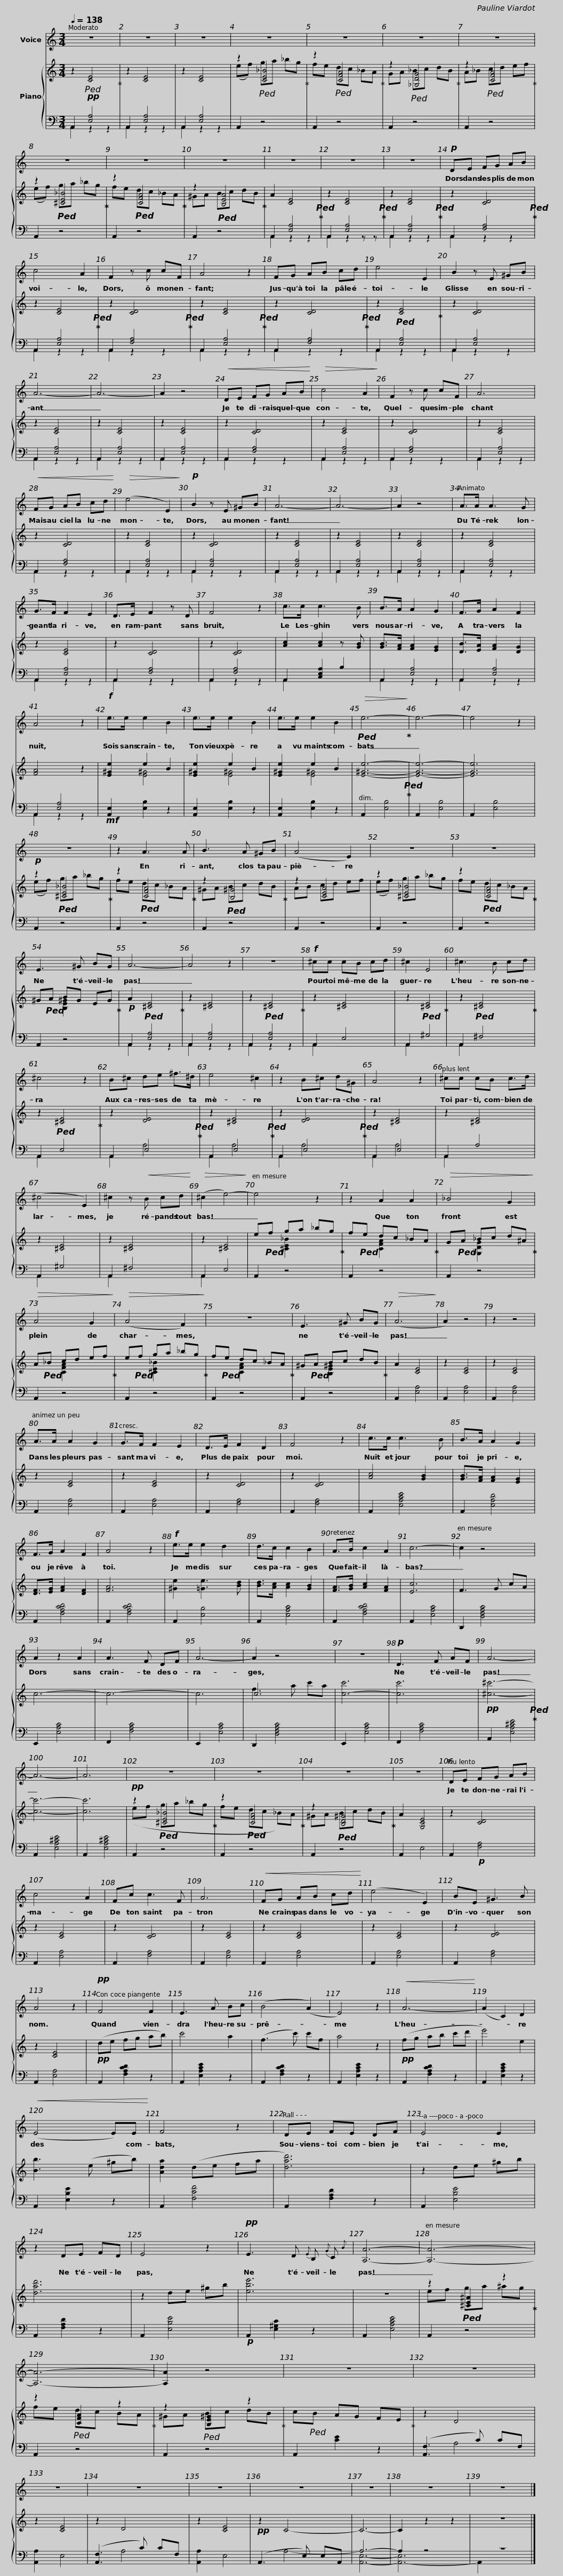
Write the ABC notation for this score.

X:1
%%score 1 { ( 2 5 ) | ( 3 4 ) }
L:1/8
Q:1/4=138
M:3/4
I:linebreak $
K:C
V:1 treble
V:2 treble
V:5 treble
V:3 bass
V:4 bass
V:1
 z6 | z6 | z6 | z6 | z6 | %5
 z6 | z6 |$ z6 | z6 | z6 | %10
 z6 | z6 | z6 |!p! DE FG AB |$ c4 A2 | %15
 F2 z c cF | A4 z2 | FG AB cd | e4 E2 | B2 z E ^GB | %20
 A6- | A6- |$ A2 z4 |!<(! DE FG AB!<)! |!>(! c4 A2!>)! | %25
 F2 z c cF | A6 |!<(! FG AB cd!<)! |!>(! (e4 E2)!>)! |$!p! B2 z E ^GB | %30
 A6- | A6- | A2 z4 | A>A A3 G | G>F F2 E2 | %35
 D>E F2 z D | F4 z2 |$ c>c c3 B | B>A A2 G2 | F>G A2 F2 | %40
 A4 z2 |!f! e>e e2 B2 | e>e e2 B2 |$ e>e e2 B2 |!>(!!ped! e6-!>)!!ped-up! | %45
 e6- | e4 z2 | z6 | z2 A3 A | B3 A ^GB |$ %50
 (A4 E2) | z6 | z6 | E3 ^G BG | A6- | %55
 A4 z2 | z6 |$!f! ^cc cB cd | ^c2 E4 | ^c3 B cd | %60
 ^c4 z2 | B^c de ^f>^d | e4 ^c2 |$ z2 B^c d^G | A4 z2 | %65
 ^cc cB c>d | (^c4 E2) | ^c2 z!<(! B cd!<)! |!>(! (^c2 e4-)!>)! |$ e4 z2 | %70
 z2 A2 A2 |!>(! _B4 G2!>)! |!>(! A4 G2!>)! |!>(! (A4 F2)!>)! | z6 |$ %75
 E3 ^G BG |!>(! (A6!>)! | A2) z4 | z2 z4 | A>A A2 G2 | %80
 G>F F2 E2 | D>E F2 D2 | F4 z2 |$ c>c c3 B | B>A A2 G2 | %85
 F>G A2 F2 | A4 z2 |!f! e>e e2 d2 | d>c c2 B2 | A>B c2 A2 |$ %90
 c6- | c2 z4 | A2 z2 A2 | A3 F DF | A6- | %95
 A2 z4 | z6 |!p! D3 F AF | A6- |$ A6- | %100
 A6 | z6 | z6 | z6 | z6 | %105
 DE FG AB | c4 A2 |$ Fc c3 F | A6 |!<(! FG AB cd!<)! | %110
 (e4 E2) | BE ^G3 B | A4 z2 |$!pp! F4 F2 | E3 A Bc | %115
 (B4 (A2) | E4) z2 |!<(! A6-!<)! | (A2 C2) D2 |!<(! (E4 E)E!<)! |$ %120
 F4 z2 | DE FE DF | E4 E2 | z2 DE FD | E4 z2 |$ %125
!pp! E3 D{E} B,{G} C{B} | [A,A]6- | [A,A]6- | [A,A]6- | [A,A]2 z4 | %130
 z6 |$ z6 | z6 | z6 | z6 | %135
 z6 | z6 | z6 | z6 |] %139
V:2
 z2!ped!!pp! [CE]4!ped-up! | z2 [CE]4 | z2 [CE]4 | z2!ped! [CE_B]4!ped-up! | z2!ped! [CFA]4!ped-up! | %5
 z2!ped! [_G,DG]4!ped-up! | z2!ped! [CFA]4!ped-up! |$ z2!ped! [^CE_B]4!ped-up! | z2!ped! [CFA]4!ped-up! | z2!ped! [B,EA]4!ped-up! | %10
 A2 [CE]4!ped!!ped-up! | z2 [CE]4!ped!!ped-up! | z2 [CE]4!ped!!ped-up! | z2 [CD]4!ped!!ped-up! |$ z2 [CE]4!ped!!ped-up! | %15
 z2 [CD]4!ped!!ped-up! | z2 [CE]4!ped!!ped-up! | z2 [CD]4!ped!!ped-up! | z2!ped! [CE]4!ped-up! | z2 [CD]4 | %20
 z2 [CE]4 | z2 [CE]4 |$ z2 [CE]4 | z2 [CD]4 | z2 [CE]4 | %25
 z2 [CD]4 | z2 [CE]4 | z2 [CD]4 | z2 [CE]4 |$ z2 [CD]4 | %30
 z2 [CE]4 | z2 [CE]4 | z2 [CE]4 | z2 [CE]4 | z2 [CE]4 | %35
 z2 [CD]4 | z2 [CD]4 |$ [Ac]2 [Ac]2 z [GB] | [GB]>[FA] [FA]2 [EG]2 | [DB]>[EA] [FA]2 [DG]2 | %40
 [FA]4 z2 | [E^Ge]2 e2 B2 | [E^Ge]2 e2 B2 |$ [E^Ge]2 e2 B2 | [E^Ge]6-!ped!!ped-up! | %45
 [EGe]6- | [EGe]6 |!p! z2!ped! [^CE_B]4!ped-up! | z2!ped! [CFA]4!ped-up! | z2!ped! [B,^G]4!ped-up! |$ %50
 z2 [CEA]4 | z2 [^CE_B]4 | z2!ped! [CFA]4!ped-up! | ^G!ped!A BG EG!ped-up! |!p! A2!ped! [^CE]4!ped-up! | %55
 z2 [^CE]4 | z2!ped! [^CE]4!ped-up! |$ z2 [^CE]4 | z2!ped! [^CE]4!ped-up! | z2!ped! [^CE]4!ped-up! | %60
 z2!ped! [^CE]4!ped-up! | z2 [DE]4!ped!!ped-up! | z2 [^CE]4!ped!!ped-up! |$ z2 [DE]4!ped!!ped-up! | z2 [^CE]4 | %65
 z2 [^CE]4 | z2 [^CE]4 | z2 [^CE]4 | z2 [^CE]4 |$ e!ped!f ga _bg!ped-up! | %70
 f!ped!e dc _BA!ped-up! | G!ped!A _Bc d^A!ped-up! | A!ped!_B cd ef!ped-up! | e!ped!f ga _bg!ped-up! | f!ped!e dc _BA!ped-up! |$ %75
 ^G!ped!A Bc dB!ped-up! | A2 [CE]4 | z2 [CE]4 | z2 [CE]4 | z2 [CE]4 | %80
 z2 [CE]4 | z2 [CD]4 | z2 [CD]4 |$ [Ac]4 [GB]2 | [GB]>[FA] [FA]2 [EG]2 | %85
 [DF]>[EG] [FA]2 [DF]2 | [FA]6 | [^Ge]2 [=Ge]3 [Bd] | [Bd]>[Ac] [Ac]2 [GB]2 | [FA]>[GB] [Ac]2 [FA]2 |$ %90
 [Ec]6 | F3 G cA | c6- | c6- | c6 | %95
 c6 | [c-c']6 | [cc']6 |!pp! [^c^c']6-!ped!!ped-up! |$ [cc']6- | %100
 [cc']6 |!pp! z2!ped! [^CE_B]4!ped-up! | z2!ped! [CFA]4!ped-up! | z2!ped! [B,D^G]4!ped-up! | A2 [G,CE]4 | %105
 z2 [CD]4 | z2 [CE]4 |$ z2 [CD]4 | z2 [CE]4 | z2 [CE]4 | %110
 z2 [CE]4 | z2 [DE]4 | z2 [CE]4 |$!pp! (de fg ab) | c'4 a2 | %115
 (f3 c') c'f | a4 z2 |!pp! (fg ab c'd' | e'4) e2 | [Bb]3 (e ^gb) |$ %120
 [Ada]2 (de fa | [dad']6) | z2 de ^gb | [dad']6 | z2 de ^gb |$ %125
 [ebe']6 | z6 | z2!ped! [^CE^A]2 z2!ped-up! | z2!ped! [CFA]2 z2!ped-up! | z2!ped! [B,E^G]2 z2!ped-up! | %130
 c!ped!B AG FE!ped-up! |$ z2 D4 | z2 [CE]4 | z2 D4 | z2 [CE]4 | %135
!pp! z2 C4- | C6- | C2 z2 z2 | z6 |] %139
V:3
 A,,2 [E,A,]4 | A,,2 [E,A,]4 | A,,2 [E,A,]4 | A,,2 z4 | A,,2 z4 | %5
 A,,2 z4 | A,,2 z4 |$ A,,2 z4 | A,,2 z4 | A,,2 z4 | %10
 A,,2 [E,A,]4 | A,,2 [E,A,]4 | A,,2 [E,A,]4 | A,,2 [F,A,]4 |$ A,,2 [E,A,]4 | %15
 A,,2 [F,A,]4 | A,,2 [E,A,]4 | A,,2 [F,A,]4 | A,,2 [E,A,]4 | A,,2 [E,A,]4 | %20
 A,,2 [E,A,]4 | A,,2 [E,A,]4 |$ A,,2 [E,A,]4 | A,,2 [F,A,]4 | A,,2 [E,A,]4 | %25
 A,,2 [F,A,]4 | A,,2 [E,A,]4 | A,,2 [F,A,]4 | A,,2 [E,A,]4 |$ A,,2 [E,A,]4 | %30
 A,,2 [E,A,]4 | A,,2 [E,A,]4 | A,,2 [E,A,]4 | A,,2 [E,A,]4 | A,,2 [E,A,]4 | %35
 A,,2 [F,A,]4 | A,,2 [F,A,]4 |$ A,,2 [C,E,A,]2 B,2 | A,,2 [E,A,]4 | A,,2 [E,A,]4 | %40
 A,,2 [E,A,]4 |!mf! [A,,E,]2 [E,B,]2 z2 | [A,,E,]2 [E,B,]2 z2 |$ [A,,E,]2 [E,B,]2 z2 | A,,2 [E,B,]4 | %45
 A,,2 [E,B,]4 | A,,2 [E,B,]4 | A,,2 z4 | A,,2 z4 | A,,2 z4 |$ %50
 A,,2 z4 | A,,2 z4 | A,,2 z4 | A,,2 z4 | A,,2 [E,A,]4 | %55
 A,,2 [E,A,]4 | A,,2 [E,A,]4 |$ A,,2 E,4 | A,,2 ^G,4 | A,,2 ^F,4 | %60
 A,,2 E,4 | A,,2 E,4 | A,,2 E,4 |$ A,,2 E,4 | A,,2 E,4 | %65
 A,,2 A,4 | A,,2 ^G,4 | A,,2 ^F,4 | A,,2 E,4 |$ A,,2 z4 | %70
 A,,2 z4 | A,,2 z4 | A,,2 z4 | A,,2 z4 | A,,2 z4 |$ %75
 A,,2 z4 | A,,2 [E,A,]4 | A,,2 [E,A,]4 | A,,2 [E,A,]4 | A,,2 [E,A,]4 | %80
 A,,2 [E,A,]4 | A,,2 [F,A,]4 | A,,2 [F,A,]4 |$ A,,2 [E,A,CE]4 | A,,2 [E,A,D]4 | %85
 A,,2 [F,A,CD]4 | A,,2 [F,A,CD]4 | A,,2 [E,B,]4 | A,,2 [E,A,C]4 | A,,2 [F,A,CD]4 |$ %90
 A,,2 [E,A,C]4 | D,,2 [D,F,A,C]4 | E,,2 [E,A,C]4 | F,,2 [F,A,C]4 | E,,2 [E,A,C]4 | %95
 D,,2 [D,F,A,C]4 | E,,2 [E,A,C]4 | F,,2 [F,A,C]4 | A,,2 [E,A,^CE]4 |$ A,,2 [E,A,^CE]4 | %100
 A,,2 [E,A,^CE]4 | A,,2 z4 | A,,2 z4 | A,,2 z4 | A,,2 E,4 | %105
 A,,2!p! [F,A,]4 | A,,2 [E,A,]4 |$ A,,2 [F,A,]4 | A,,2 [E,A,]4 | A,,2 [E,A,]4 | %110
 A,,2 [E,A,]4 | A,,2 [F,A,]4 | A,,2 [E,A,]4 |$ A,,2 [F,A,CD]2 z2 | A,,2 [E,A,CE]2 z2 | %115
 A,,2 [F,A,CD]2 z2 | A,,2 [E,A,CE]2 z2 | A,,2 [F,A,CD]2 z2 | A,,2 [E,A,CE]2 z2 | A,,2 [E,B,E]2 z2 |$ %120
 A,,2 [F,CF]4 | A,,2 [F,A,D]2 z2 | A,,2 [E,B,E]4 | A,,2 [F,A,D]2 z2 | A,,2 [E,B,E]4 |$ %125
!p! A,,2 [E,^G,C]2 z2 | A,,2 [E,A,CE]4 | A,,2 z4 | A,,2 z4 | A,,2 z4 | %130
 A,,2 [CE]2 z2 |$ ([A,,F,]3 C) CF, | [A,,A,]2 E,4 | ([A,,F,]3 C) CF, | [A,,A,]2 E,4 | %135
 (A,,3 E,) E,A,, | A,6- | A,2 z4 | z6 |] %139
V:4
 A,,2 z2 z2 | A,,2 z2 z2 | A,,2 z2 z2 | x6 | x6 | %5
 x6 | x6 |$ x6 | x6 | x6 | %10
 A,,2 z2 z2 | A,,2 z2 z z | A,,2 z2 z2 | A,,2 z2 z2 |$ A,,2 z2 z2 | %15
 A,,2 z2 z2 | A,,2 z2 z2 | A,,2 z2 z2 | A,,2 z2 z2 | A,,2 z2 z2 | %20
 A,,2 z2 z2 | A,,2 z2 z2 |$ A,,2 z2 z2 | A,,2 z2 z2 | A,,2 z2 z2 | %25
 A,,2 z2 z2 | A,,2 z2 z2 | A,,2 z2 z2 | A,,2 z2 z2 |$ A,,2 z2 z2 | %30
 A,,2 z2 z2 | A,,2 z2 z2 | A,,2 z2 z2 | A,,2 z2 z2 | A,,2 z2 z2 | %35
 A,,2 z2 z2 | A,,2 z2 z2 |$ A,,2 x4 | A,,2 z2 z2 | A,,2 z2 z2 | %40
 A,,2 z2 z2 | x6 | x6 |$ x6 | x6 | %45
 x6 | x6 | x6 | x6 | x6 |$ %50
 x6 | x6 | x6 | x2 z4 | A,,2 z2 z2 | %55
 A,,2 z2 z2 | A,,2 z2 z2 |$ A,,2 x4 | A,,2 x4 | A,,2 x4 | %60
 A,,2 x4 | A,,2 A,4 | A,,2 A,4 |$ A,,2 A,4 | A,,2 A,4 | %65
 A,,2 x4 | A,,2 x4 | A,,2 x4 | A,,2 x4 |$ x6 | %70
 x6 | x6 | x6 | x6 | x6 |$ %75
 x6 | x6 | x6 | x6 | x6 | %80
 x6 | x6 | x6 |$ x6 | x6 | %85
 x6 | x6 | x6 | x6 | x6 |$ %90
 x6 | x6 | x6 | x6 | x6 | %95
 x6 | x6 | x6 | x6 |$ x6 | %100
 x6 | x6 | x6 | x6 | x6 | %105
 x6 | x6 |$ x6 | x6 | x6 | %110
 x6 | x6 | x6 |$ x6 | x6 | %115
 x6 | x6 | x6 | x6 | x6 |$ %120
 x6 | x6 | x6 | x6 | x6 |$ %125
 x6 | x6 | x6 | x6 | x6 | %130
 x6 |$ x2 A,4 | x6 | x2 A,4 | x6 | %135
 x2 A,4- | [A,,E,]6- | [A,,-E,]6 | A,,2 x4 |] %139
V:5
 x6 | x6 | x6 | (ef) ga _bg | fe dc _BA | %5
 GA _Bc dB | A_B cd ef |$ (ef) ga _bg | fe dc _BA | ^GA Bc dB | %10
 x6 | x6 | x6 | x6 |$ x6 | %15
 x6 | x6 | x6 | x6 | x6 | %20
 x6 | x6 |$ x6 | x6 | x6 | %25
 x6 | x6 | x6 | x6 |$ x6 | %30
 x6 | x6 | x6 | x6 | x6 | %35
 x6 | x6 |$ x6 | x6 | x6 | %40
 x6 | x2 [E^G]4 | x2 [E^G]4 |$ x2 [E^G]4 | x6 | %45
 x6 | x6 | (ef) ga _bg | fe dc _BA | ^GA Bc dB |$ %50
 AB cd ef | (ef) ga _bg | fe dc _BA | x2 [B,E^G]2 x2 | x6 | %55
 x6 | x6 |$ x6 | x6 | x6 | %60
 x6 | x6 | x6 |$ x6 | x6 | %65
 x6 | x6 | x6 | x6 |$ x2 [^CE_B]2 x2 | %70
 x2 [CFA]2 x2 | x2 [_G,DG]2 x2 | x2 [CFA]2 x2 | x2 [^CE_B]2 x2 | x2 [CFA]2 x2 |$ %75
 x2 [B,E^G]2 x2 | x6 | x6 | x6 | x6 | %80
 x6 | x6 | x6 |$ x6 | x6 | %85
 x6 | x6 | x6 | x6 | x6 |$ %90
 x6 | x6 | x6 | x6 | x6 | %95
 f3 a c'a | x6 | x6 | x6 |$ x6 | %100
 x6 | (ef ga _bg | fe dc _B)A | ^GA Bc dB | x6 | %105
 x6 | x6 |$ x6 | x6 | x6 | %110
 x6 | x6 | x6 |$ x6 | x6 | %115
 x6 | x6 | x6 | x6 | x6 |$ %120
 x6 | x6 | x6 | x6 | x6 |$ %125
 x6 | x6 | ef ga ^ag | fe dc BA | ^GA Bc dB | %130
 x6 |$ x6 | x6 | x6 | x6 | %135
 x6 | x6 | x6 | x6 |] %139
